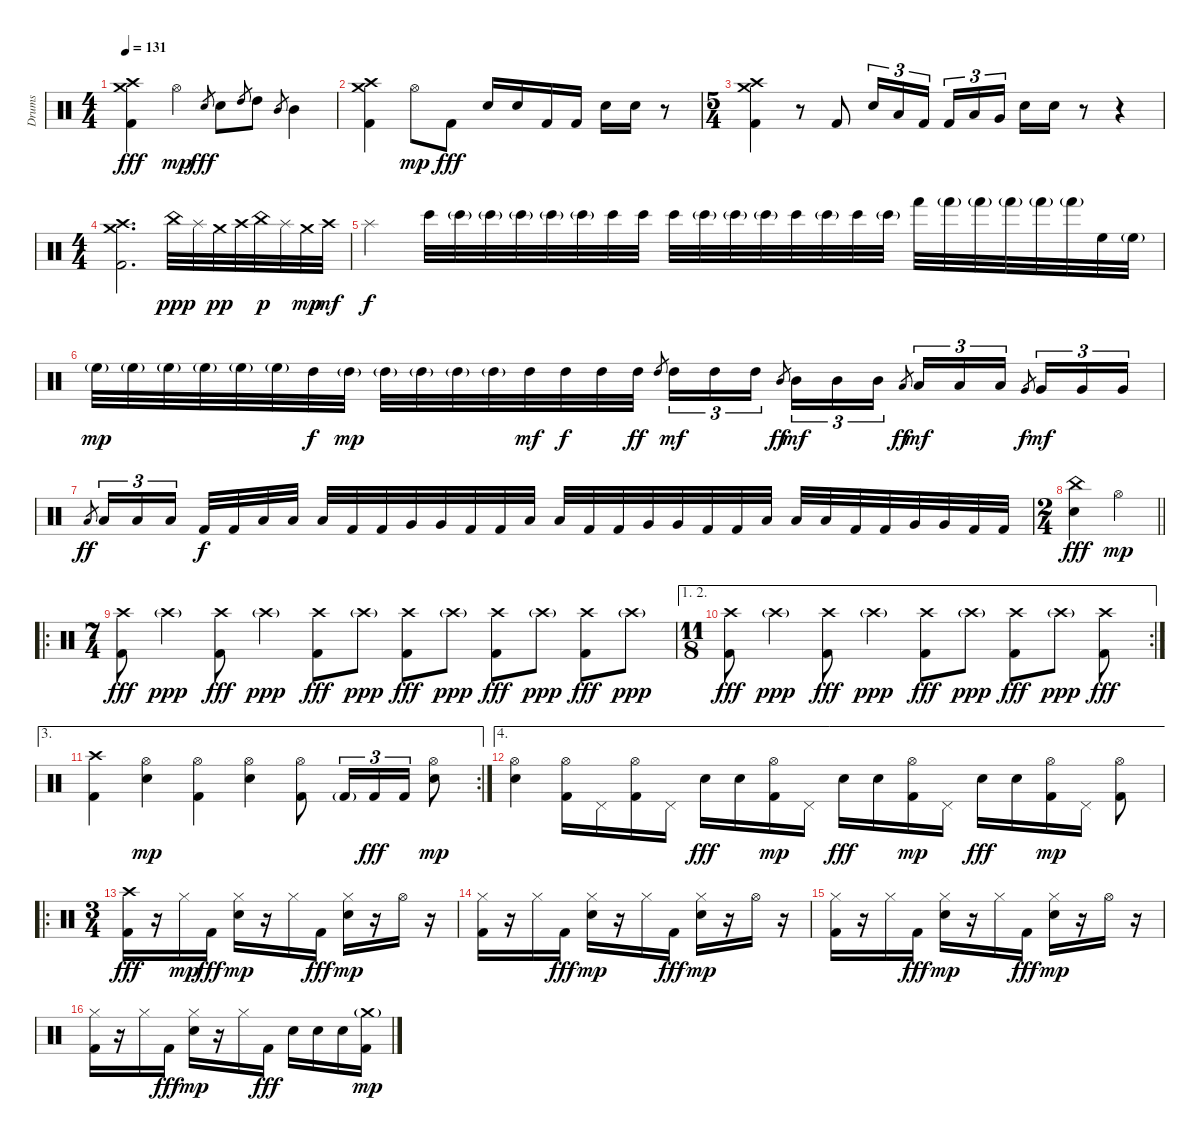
\track ("Drums" "Drums") {instrument percussion}
\staff {score}
\articulation defaults
\ts (4 4)
\tempo 131
\clef neutral
\ks c
("Kick (hit) 2" "Crash medium (hit)" "Crash high (hit)").4{dy fff} "Hi-Hat (open)".4{dy mp} "Electric Snare (hit)".8{gr dy fff} "Electric Snare (hit)".8 "High Tom (hit)".8{gr} "High Tom (hit)".8 "Mid Tom (hit)".8{gr} "Mid Tom (hit)".4 |
("Kick (hit) 2" "Crash medium (hit)" "Crash high (hit)").4 "Hi-Hat (open)".8{dy mp} "Kick (hit) 2".8{dy fff} "Electric Snare (hit)".16 "Electric Snare (hit)".16 "Kick (hit) 2".16 "Kick (hit) 2".16 "Electric Snare (hit)".16 "Electric Snare (hit)".16 r.8 |
\ts (5 4)
("Kick (hit) 2" "Crash medium (hit)" "Crash high (hit)").4 r.8 "Kick (hit) 2".8 "Electric Snare (hit)".16{tu (3 2)} "Low Tom (hit)".16{tu (3 2)} "Kick (hit) 2".16{tu (3 2) beam splitsecondary} "Kick (hit) 2".16{tu (3 2)} "Low Tom (hit)".16{tu (3 2)} "Very Low Tom (hit)".16{tu (3 2)} "Electric Snare (hit)".16 "Electric Snare (hit)".16 r.8 r.4 |
\ts (4 4)
("Kick (hit) 2" "Crash medium (hit)" "Crash high (hit)").2{d} "China (hit)".32{dy ppp} "Splash (hit)".32 "Crash medium (hit)".32{dy pp} "Crash high (hit)".32 "China (hit)".32{dy p} "Splash (hit)".32 "Crash medium (hit)".32{dy mp} "Crash high (hit)".32{dy mf} |
"Splash (hit)".4{dy f} "Bongo High (hit)".32 "Bongo High (hit)"{g}.32 "Bongo High (hit)"{g}.32 "Bongo High (hit)"{g}.32 "Bongo High (hit)"{g}.32 "Bongo High (hit)"{g}.32 "Bongo High (hit)".32 "Bongo High (hit)".32 "Bongo High (hit)".32 "Bongo High (hit)"{g}.32 "Bongo High (hit)"{g}.32 "Bongo High (hit)"{g}.32 "Bongo High (hit)".32 "Bongo High (hit)"{g}.32 "Bongo High (hit)".32 "Bongo High (hit)"{g}.32 "Hand (hit)".32 "Hand (hit)"{g}.32 "Hand (hit)"{g}.32 "Hand (hit)"{g}.32 "Hand (hit)"{g}.32 "Hand (hit)"{g}.32 "High Floor Tom (hit)".32 "High Floor Tom (hit)"{g}.32 |
"High Floor Tom (hit)"{g}.32{dy mp} "High Floor Tom (hit)"{g}.32 "High Floor Tom (hit)"{g}.32 "High Floor Tom (hit)"{g}.32 "High Floor Tom (hit)"{g}.32 "High Floor Tom (hit)"{g}.32 "High Tom (hit)".32{dy f} "High Tom (hit)"{g}.32{dy mp} "High Tom (hit)"{g}.32 "High Tom (hit)"{g}.32 "High Tom (hit)"{g}.32 "High Tom (hit)"{g}.32 "High Tom (hit)".32{dy mf} "High Tom (hit)".32{dy f} "High Tom (hit)".32 "High Tom (hit)".32{dy ff} "High Tom (hit)".8{gr} "High Tom (hit)".16{tu (3 2) dy mf} "High Tom (hit)".16{tu (3 2)} "High Tom (hit)".16{tu (3 2)} "Mid Tom (hit)".8{gr dy ff beam splitsecondary} "Mid Tom (hit)".16{tu (3 2) dy mf} "Mid Tom (hit)".16{tu (3 2)} "Mid Tom (hit)".16{tu (3 2)} "Low Tom (hit)".8{gr dy ff} "Low Tom (hit)".16{tu (3 2) dy mf} "Low Tom (hit)".16{tu (3 2)} "Low Tom (hit)".16{tu (3 2)} "Very Low Tom (hit)".8{gr dy f beam splitsecondary} "Very Low Tom (hit)".16{tu (3 2) dy mf} "Very Low Tom (hit)".16{tu (3 2)} "Very Low Tom (hit)".16{tu (3 2)} |
"Low Floor Tom (hit)".8{gr dy ff} "Low Floor Tom (hit)".16{tu (3 2)} "Low Floor Tom (hit)".16{tu (3 2)} "Low Floor Tom (hit)".16{tu (3 2) beam splitsecondary} "Kick (hit) 2".32{dy f} "Kick (hit) 2".32 "Low Floor Tom (hit)".32 "Low Floor Tom (hit)".32 "Low Floor Tom (hit)".32 "Kick (hit) 2".32 "Kick (hit) 2".32 "Very Low Tom (hit)".32 "Very Low Tom (hit)".32 "Kick (hit) 2".32 "Kick (hit) 2".32 "Low Floor Tom (hit)".32 "Low Floor Tom (hit)".32 "Kick (hit) 2".32 "Kick (hit) 2".32 "Very Low Tom (hit)".32 "Very Low Tom (hit)".32 "Kick (hit) 2".32 "Kick (hit) 2".32 "Low Floor Tom (hit)".32 "Low Floor Tom (hit)".32 "Low Floor Tom (hit)".32 "Kick (hit) 2".32 "Kick (hit) 2".32 "Very Low Tom (hit)".32 "Very Low Tom (hit)".32 "Kick (hit) 2".32 "Kick (hit) 2".32 |
\ts (2 4)
\barLineRight lightlight
("Electric Snare (hit)" "China (hit)").4{dy fff} "Hi-Hat (open)".4{dy mp} |
\ro
\ts (7 4)
("Kick (hit) 2" "Crash high (hit)").8{dy fff} "Crash high (hit)"{g}.4{dy ppp} ("Kick (hit) 2" "Crash high (hit)").8{dy fff} "Crash high (hit)"{g}.4{dy ppp} ("Kick (hit) 2" "Crash high (hit)").8{dy fff} "Crash high (hit)"{g}.8{dy ppp} ("Kick (hit) 2" "Crash high (hit)").8{dy fff} "Crash high (hit)"{g}.8{dy ppp} ("Kick (hit) 2" "Crash high (hit)").8{dy fff} "Crash high (hit)"{g}.8{dy ppp} ("Kick (hit) 2" "Crash high (hit)").8{dy fff} "Crash high (hit)"{g}.8{dy ppp} |
\ae (1 2)
\rc 2
\ts (11 8)
("Kick (hit) 2" "Crash high (hit)").8{dy fff} "Crash high (hit)"{g}.4{dy ppp} ("Kick (hit) 2" "Crash high (hit)").8{dy fff} "Crash high (hit)"{g}.4{dy ppp} ("Kick (hit) 2" "Crash high (hit)").8{dy fff} "Crash high (hit)"{g}.8{dy ppp} ("Kick (hit) 2" "Crash high (hit)").8{dy fff} "Crash high (hit)"{g}.8{dy ppp} ("Kick (hit) 2" "Crash high (hit)").8{dy fff} |
\ae 3
\rc 2
("Kick (hit) 2" "Crash high (hit)").4 ("Electric Snare (hit)" "Hi-Hat (open)").4{dy mp} ("Kick (hit) 2" "Hi-Hat (open)").4 ("Electric Snare (hit)" "Hi-Hat (open)").4 ("Kick (hit) 2" "Hi-Hat (open)").8 "Kick (hit) 2"{g}.16{tu (3 2)} "Kick (hit) 2".16{tu (3 2) dy fff} "Kick (hit) 2".16{tu (3 2)} ("Electric Snare (hit)" "Hi-Hat (open)").8{dy mp} |
\ae 4
("Electric Snare (hit)" "Hi-Hat (open)").4 ("Kick (hit) 2" "Hi-Hat (open)").16 "Pedal Hi-Hat (hit)".16 ("Kick (hit) 2" "Hi-Hat (open)").16 "Pedal Hi-Hat (hit)".16 "Electric Snare (hit)".16{dy fff} "Electric Snare (hit)".16 ("Kick (hit) 2" "Hi-Hat (open)").16{dy mp} "Pedal Hi-Hat (hit)".16 "Electric Snare (hit)".16{dy fff} "Electric Snare (hit)".16 ("Kick (hit) 2" "Hi-Hat (open)").16{dy mp} "Pedal Hi-Hat (hit)".16 "Electric Snare (hit)".16{dy fff} "Electric Snare (hit)".16 ("Kick (hit) 2" "Hi-Hat (open)").16{dy mp} "Pedal Hi-Hat (hit)".16 ("Kick (hit) 2" "Hi-Hat (open)").8 |
\ro
\ts (3 4)
("Kick (hit) 2" "Crash high (hit)").16{dy fff} r.16 "Hi-Hat (closed)".16{dy mp} "Kick (hit) 2".16{dy fff} ("Electric Snare (hit)" "Hi-Hat (closed)").16{dy mp} r.16 "Hi-Hat (closed)".16 "Kick (hit) 2".16{dy fff} ("Electric Snare (hit)" "Hi-Hat (closed)").16{dy mp} r.16 "Hi-Hat (open)".16 r.16 |
("Kick (hit) 2" "Hi-Hat (closed)").16 r.16 "Hi-Hat (closed)".16 "Kick (hit) 2".16{dy fff} ("Electric Snare (hit)" "Hi-Hat (closed)").16{dy mp} r.16 "Hi-Hat (closed)".16 "Kick (hit) 2".16{dy fff} ("Electric Snare (hit)" "Hi-Hat (closed)").16{dy mp} r.16 "Hi-Hat (open)".16 r.16 |
("Kick (hit) 2" "Hi-Hat (closed)").16 r.16 "Hi-Hat (closed)".16 "Kick (hit) 2".16{dy fff} ("Electric Snare (hit)" "Hi-Hat (closed)").16{dy mp} r.16 "Hi-Hat (closed)".16 "Kick (hit) 2".16{dy fff} ("Electric Snare (hit)" "Hi-Hat (closed)").16{dy mp} r.16 "Hi-Hat (open)".16 r.16 |
("Kick (hit) 2" "Hi-Hat (closed)").16 r.16 "Hi-Hat (closed)".16 "Kick (hit) 2".16{dy fff} ("Electric Snare (hit)" "Hi-Hat (closed)").16{dy mp} r.16 "Hi-Hat (closed)".16 "Kick (hit) 2".16{dy fff} "Electric Snare (hit)".16 "Electric Snare (hit)".16 "Electric Snare (hit)".16 ("Kick (hit) 2" "Crash medium (hit)"{g}).16{dy mp}
